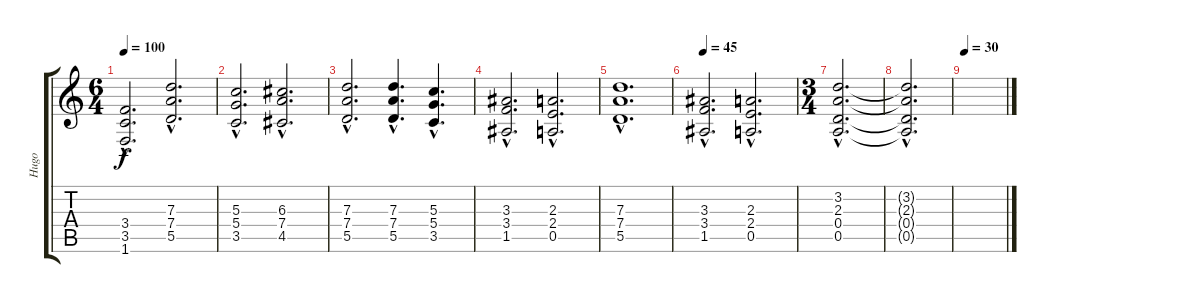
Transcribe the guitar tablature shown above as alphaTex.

\track ("Hugo" "Hugo") {instrument distortionguitar}
\staff {score tabs}
\tuning (E4 B3 G3 D3 A2 E2) {hide}
\ts (6 4)
\tempo 100
\clef g2
\ks c
(3.4{hac} 3.5{hac} 1.6{hac}).2{d dy f} (7.3{hac} 7.4{hac} 5.5{hac}).2{d} |
(5.3{hac} 5.4{hac} 3.5{hac}).2{d} (6.3{hac} 7.4{hac} 4.5{hac}).2{d} |
(7.3{hac} 7.4{hac} 5.5{hac}).2{d} (7.3{hac} 7.4{hac} 5.5{hac}).4{d} (5.3{hac} 5.4{hac} 3.5{hac}).4{d} |
(3.3{hac} 3.4{hac} 1.5{hac}).2{d} (2.3{hac} 2.4{hac} 0.5{hac}).2{d} |
(7.3{hac} 7.4{hac} 5.5{hac}).1{d} |
\tempo 45
(3.3{hac} 3.4{hac} 1.5{hac}).2{d} (2.3{hac} 2.4{hac} 0.5{hac}).2{d} |
\ts (3 4)
(3.2{hac} 2.3{hac} 0.4{hac} 0.5{hac}).2{d volume 0} |
(3.2{hac t} 2.3{hac t} 0.4{hac t} 0.5{hac t}).2{d} |
\tempo 30
